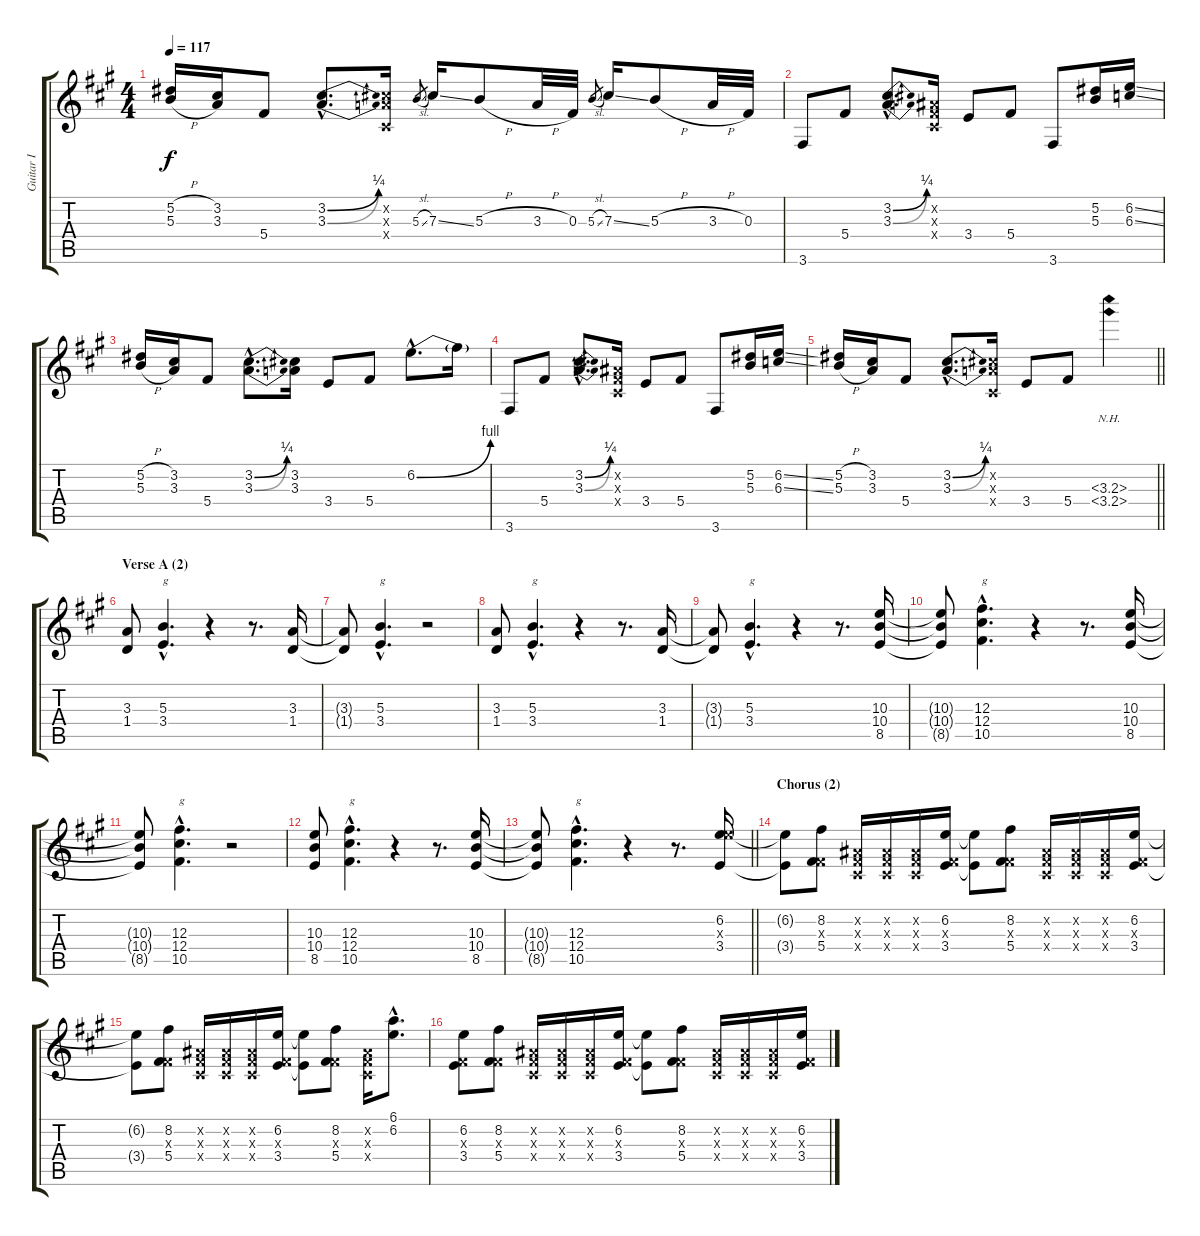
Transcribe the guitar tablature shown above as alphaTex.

\track ("Guitar I" "Guitar I") {instrument distortionguitar}
\staff {score tabs}
\tuning (Eb4 Bb3 Gb3 Db3 Ab2 Eb2) {hide}
\ts (4 4)
\tempo 117
\clef g2
\ks f#minor
(5.2{h} 5.3{h}).16{dy f} (3.2 3.3).16 5.4.8 (3.2{be (bend 0 0 60 1) hac} 3.3{be (bend 0 0 60 1) hac}).8{d} (3.2{x} 3.3{x} 0.4{x}).16 5.3{sl}.8{gr} 7.3{ss}.16 5.3{h}.8 3.3{h}.32 0.3.32 5.3{sl}.8{gr} 7.3{ss}.16 5.3{h}.8 3.3{h}.32 0.3.32 |
3.6.8 5.4.8 (3.2{be (bend 0 0 60 1) hac} 3.3{be (bend 0 0 60 1) hac}).8{d} (0.2{x} 0.3{x} 0.4{x}).16 3.4.8 5.4.8 3.6.8 (5.2 5.3).16 (6.2{ss} 6.3{ss}).16 |
(5.2{h} 5.3{h}).16 (3.2 3.3).16 5.4.8 (3.2{be (bend 0 0 60 1) hac} 3.3{be (bend 0 0 60 1) hac}).8{d} (3.2 3.3).16 3.4.8 5.4.8 6.2{be (bend 0 0 60 4) hac}.8{d} 6.2{t}.16 |
3.6.8 5.4.8 (3.2{be (bend 0 0 60 1) hac} 3.3{be (bend 0 0 60 1) hac}).8{d} (0.2{x} 0.3{x} 0.4{x}).16 3.4.8 5.4.8 3.6.8 (5.2 5.3).16 (6.2{ss} 6.3{ss}).16 |
\barLineRight lightlight
(5.2{h} 5.3{h}).16 (3.2 3.3).16 5.4.8 (3.2{be (bend 0 0 60 1) hac} 3.3{be (bend 0 0 60 1) hac}).8{d} (3.2{x} 3.3{x} 0.4{x}).16 3.4.8 5.4.8 (3.3{nh} 3.4{nh}).4 |
\section ("" "Verse A (2)")
(3.3 1.4).8 (5.3{hac} 3.4{hac}).4{d txt "g"} r.4 r.8{d} (3.3 1.4).16 |
(3.3{t} 1.4{t}).8 (5.3{hac} 3.4{hac}).4{d txt "g"} r.2 |
(3.3 1.4).8 (5.3{hac} 3.4{hac}).4{d txt "g"} r.4 r.8{d} (3.3 1.4).16 |
(3.3{t} 1.4{t}).8 (5.3{hac} 3.4{hac}).4{d txt "g"} r.4 r.8{d} (10.3 10.4 8.5).16 |
(10.3{t} 10.4{t} 8.5{t}).8 (12.3{hac} 12.4{hac} 10.5{hac}).4{d txt "g"} r.4 r.8{d} (10.3 10.4 8.5).16 |
(10.3{t} 10.4{t} 8.5{t}).8 (12.3{hac} 12.4{hac} 10.5{hac}).4{d txt "g"} r.2 |
(10.3 10.4 8.5).8 (12.3{hac} 12.4{hac} 10.5{hac}).4{d txt "g"} r.4 r.8{d} (10.3 10.4 8.5).16 |
\barLineRight lightlight
(10.3{t} 10.4{t} 8.5{t}).8 (12.3{hac} 12.4{hac} 10.5{hac}).4{d txt "g"} r.4 r.8{d} (6.2 10.3{x} 3.4).16 |
\section ("" "Chorus (2)")
(6.2{t} 3.4{t}).8 (8.2 0.3{x} 5.4).8 (0.2{x} 0.3{x} 0.4{x}).16 (0.2{x} 0.3{x} 0.4{x}).16 (0.2{x} 0.3{x} 0.4{x}).16 (6.2 0.3{x} 3.4).16 (6.2{t} 3.4{t}).8 (8.2 0.3{x} 5.4).8 (0.2{x} 0.3{x} 0.4{x}).16 (0.2{x} 0.3{x} 0.4{x}).16 (0.2{x} 0.3{x} 0.4{x}).16 (6.2 0.3{x} 3.4).16 |
(6.2{t} 3.4{t}).8 (8.2 0.3{x} 5.4).8 (0.2{x} 0.3{x} 0.4{x}).16 (0.2{x} 0.3{x} 0.4{x}).16 (0.2{x} 0.3{x} 0.4{x}).16 (6.2 0.3{x} 3.4).16 (6.2{t} 3.4{t}).8 (8.2 0.3{x} 5.4).8 (0.2{x} 0.3{x} 0.4{x}).16 (6.1{hac} 6.2{hac}).8{d} |
(6.2 0.3{x} 3.4).8 (8.2 0.3{x} 5.4).8 (0.2{x} 0.3{x} 0.4{x}).16 (0.2{x} 0.3{x} 0.4{x}).16 (0.2{x} 0.3{x} 0.4{x}).16 (6.2 0.3{x} 3.4).16 (6.2{t} 3.4{t}).8 (8.2 0.3{x} 5.4).8 (0.2{x} 0.3{x} 0.4{x}).16 (0.2{x} 0.3{x} 0.4{x}).16 (0.2{x} 0.3{x} 0.4{x}).16 (6.2 0.3{x} 3.4).16
